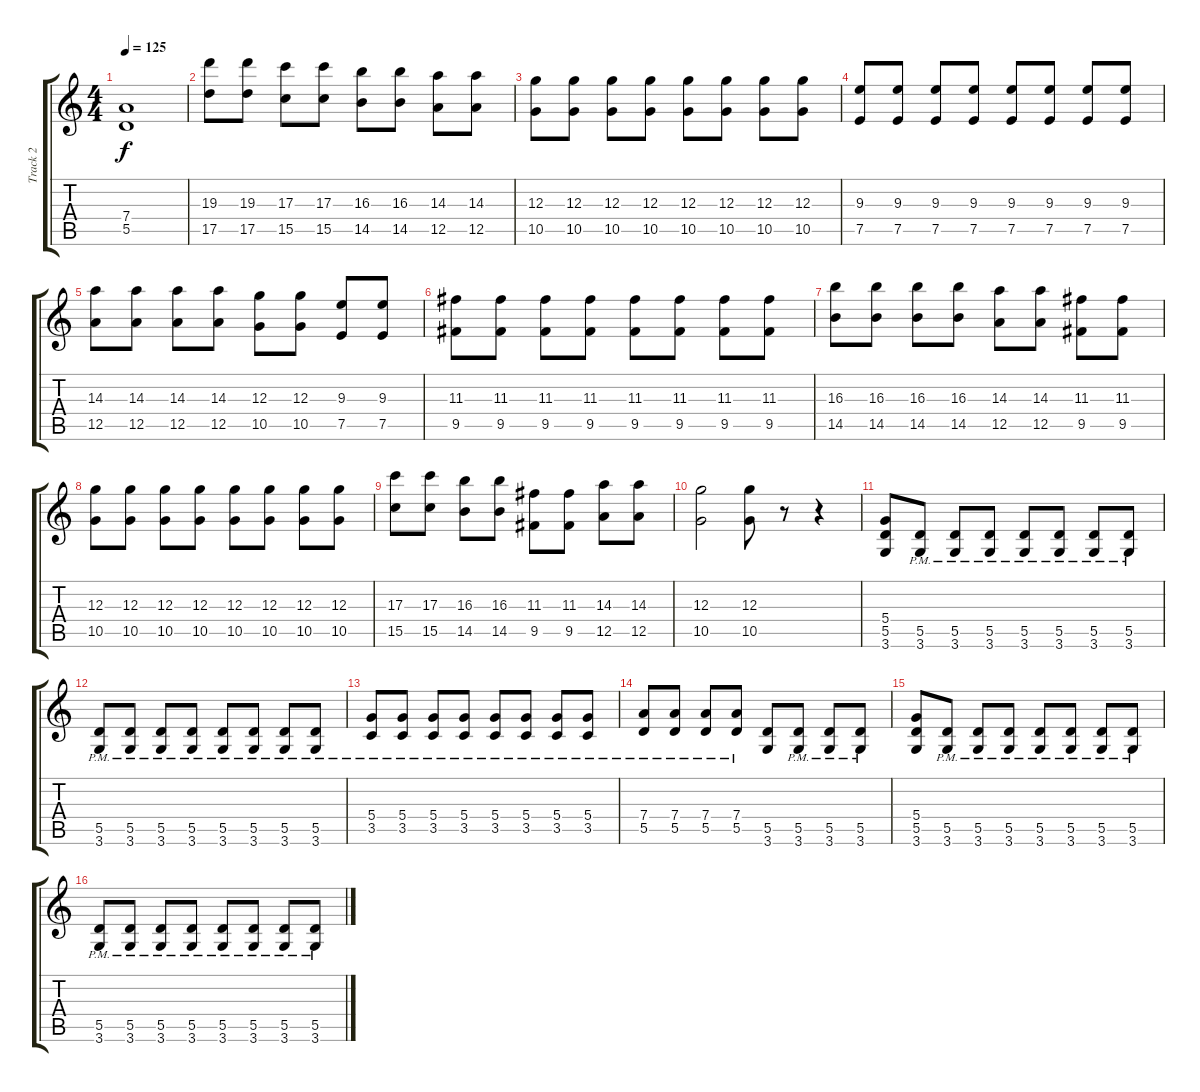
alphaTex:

\track ("Track 2" "Track 2") {instrument distortionguitar}
\staff {score tabs}
\tuning (E4 B3 G3 D3 A2 E2) {hide}
\ts (4 4)
\tempo 125
\clef g2
\ks c
(7.4 5.5).1{dy f} |
(19.3 17.5).8 (19.3 17.5).8 (17.3 15.5).8 (17.3 15.5).8 (16.3 14.5).8 (16.3 14.5).8 (14.3 12.5).8 (14.3 12.5).8 |
(12.3 10.5).8 (12.3 10.5).8 (12.3 10.5).8 (12.3 10.5).8 (12.3 10.5).8 (12.3 10.5).8 (12.3 10.5).8 (12.3 10.5).8 |
(9.3 7.5).8 (9.3 7.5).8 (9.3 7.5).8 (9.3 7.5).8 (9.3 7.5).8 (9.3 7.5).8 (9.3 7.5).8 (9.3 7.5).8 |
(14.3 12.5).8 (14.3 12.5).8 (14.3 12.5).8 (14.3 12.5).8 (12.3 10.5).8 (12.3 10.5).8 (9.3 7.5).8 (9.3 7.5).8 |
(11.3 9.5).8 (11.3 9.5).8 (11.3 9.5).8 (11.3 9.5).8 (11.3 9.5).8 (11.3 9.5).8 (11.3 9.5).8 (11.3 9.5).8 |
(16.3 14.5).8 (16.3 14.5).8 (16.3 14.5).8 (16.3 14.5).8 (14.3 12.5).8 (14.3 12.5).8 (11.3 9.5).8 (11.3 9.5).8 |
(12.3 10.5).8 (12.3 10.5).8 (12.3 10.5).8 (12.3 10.5).8 (12.3 10.5).8 (12.3 10.5).8 (12.3 10.5).8 (12.3 10.5).8 |
(17.3 15.5).8 (17.3 15.5).8 (16.3 14.5).8 (16.3 14.5).8 (11.3 9.5).8 (11.3 9.5).8 (14.3 12.5).8 (14.3 12.5).8 |
(12.3 10.5).2 (12.3 10.5).8 r.8 r.4 |
(5.4 5.5 3.6).8 (5.5{pm} 3.6{pm}).8 (5.5{pm} 3.6{pm}).8 (5.5{pm} 3.6{pm}).8 (5.5{pm} 3.6{pm}).8 (5.5{pm} 3.6{pm}).8 (5.5{pm} 3.6{pm}).8 (5.5{pm} 3.6{pm}).8 |
(5.5{pm} 3.6{pm}).8 (5.5{pm} 3.6{pm}).8 (5.5{pm} 3.6{pm}).8 (5.5{pm} 3.6{pm}).8 (5.5{pm} 3.6{pm}).8 (5.5{pm} 3.6{pm}).8 (5.5{pm} 3.6{pm}).8 (5.5{pm} 3.6{pm}).8 |
(5.4{pm} 3.5{pm}).8 (5.4{pm} 3.5{pm}).8 (5.4{pm} 3.5{pm}).8 (5.4{pm} 3.5{pm}).8 (5.4{pm} 3.5{pm}).8 (5.4{pm} 3.5{pm}).8 (5.4{pm} 3.5{pm}).8 (5.4{pm} 3.5{pm}).8 |
(7.4{pm} 5.5{pm}).8 (7.4{pm} 5.5{pm}).8 (7.4{pm} 5.5{pm}).8 (7.4{pm} 5.5{pm}).8 (5.5 3.6).8 (5.5{pm} 3.6{pm}).8 (5.5{pm} 3.6{pm}).8 (5.5{pm} 3.6{pm}).8 |
(5.4 5.5 3.6).8 (5.5{pm} 3.6{pm}).8 (5.5{pm} 3.6{pm}).8 (5.5{pm} 3.6{pm}).8 (5.5{pm} 3.6{pm}).8 (5.5{pm} 3.6{pm}).8 (5.5{pm} 3.6{pm}).8 (5.5{pm} 3.6{pm}).8 |
(5.5{pm} 3.6{pm}).8 (5.5{pm} 3.6{pm}).8 (5.5{pm} 3.6{pm}).8 (5.5{pm} 3.6{pm}).8 (5.5{pm} 3.6{pm}).8 (5.5{pm} 3.6{pm}).8 (5.5{pm} 3.6{pm}).8 (5.5{pm} 3.6{pm}).8
